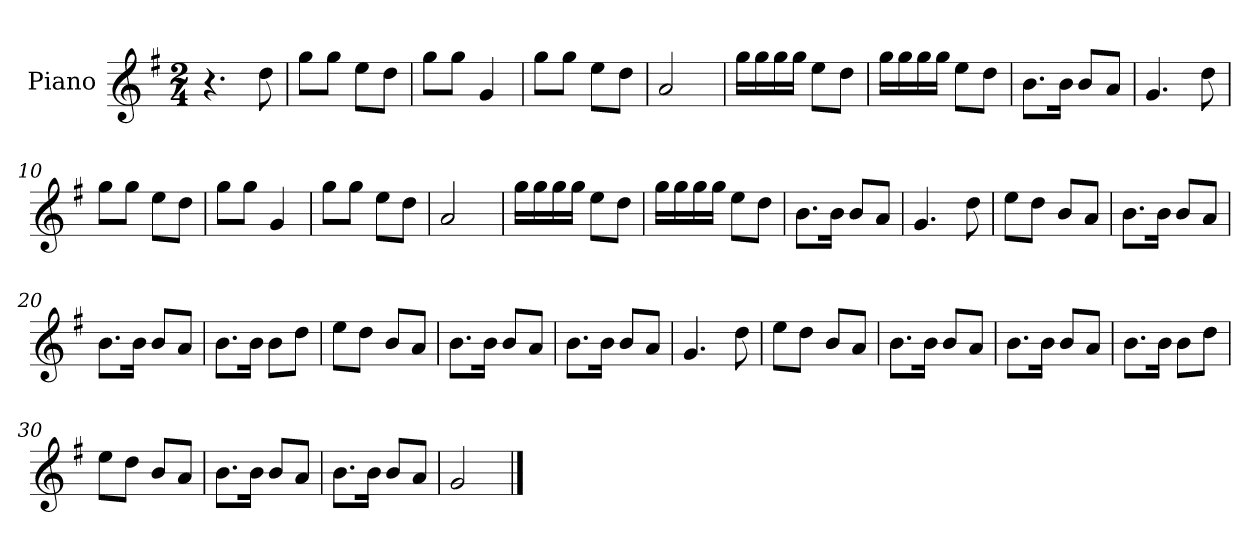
**kern
*part1
*staff1
*I"Piano
*I'Pno
*clefG2
*k[f#]
*M2/4
=1
4.r
8dd\
=2
8gg\L
8gg\J
8ee\L
8dd\J
=3
8gg\L
8gg\J
4g/
=4
8gg\L
8gg\J
8ee\L
8dd\J
=5
2a/
=6
16gg\LL
16gg\
16gg\
16gg\JJ
8ee\L
8dd\J
=7
16gg\LL
16gg\
16gg\
16gg\JJ
8ee\L
8dd\J
=8
8.b\L
16b\Jk
8b/L
8a/J
=9
4.g/
8dd\
=10
8gg\L
8gg\J
8ee\L
8dd\J
=11
8gg\L
8gg\J
4g/
=12
8gg\L
8gg\J
8ee\L
8dd\J
=13
2a/
=14
16gg\LL
16gg\
16gg\
16gg\JJ
8ee\L
8dd\J
=15
16gg\LL
16gg\
16gg\
16gg\JJ
8ee\L
8dd\J
=16
8.b\L
16b\Jk
8b/L
8a/J
=17
4.g/
8dd\
=18
8ee\L
8dd\J
8b/L
8a/J
=19
8.b\L
16b\Jk
8b/L
8a/J
=20
8.b\L
16b\Jk
8b/L
8a/J
=21
8.b\L
16b\Jk
8b\L
8dd\J
=22
8ee\L
8dd\J
8b/L
8a/J
=23
8.b\L
16b\Jk
8b/L
8a/J
=24
8.b\L
16b\Jk
8b/L
8a/J
=25
4.g/
8dd\
=26
8ee\L
8dd\J
8b/L
8a/J
=27
8.b\L
16b\Jk
8b/L
8a/J
=28
8.b\L
16b\Jk
8b/L
8a/J
=29
8.b\L
16b\Jk
8b\L
8dd\J
=30
8ee\L
8dd\J
8b/L
8a/J
=31
8.b\L
16b\Jk
8b/L
8a/J
=32
8.b\L
16b\Jk
8b/L
8a/J
=33
2g/
==
*-
